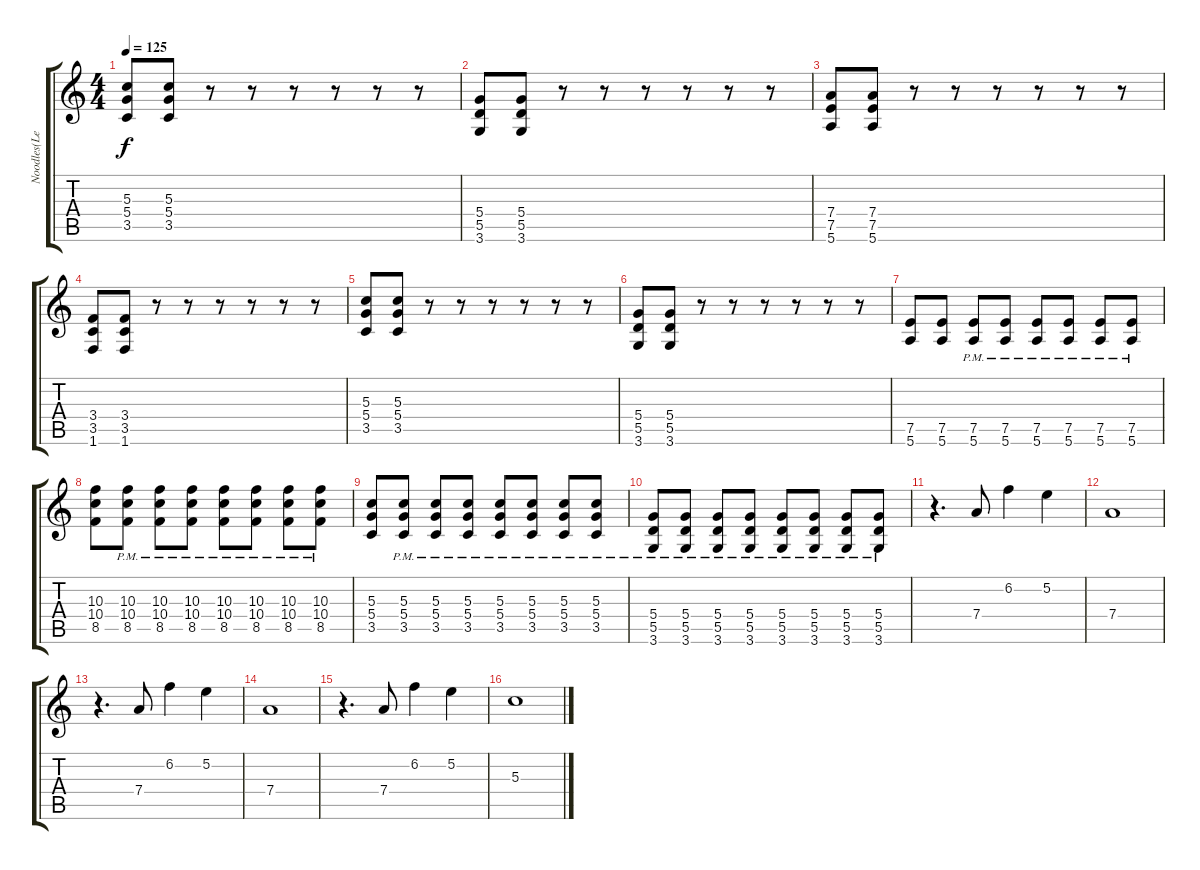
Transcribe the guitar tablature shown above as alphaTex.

\track ("Noodles(Lead Guitar)" "Noodles(Le") {instrument distortionguitar}
\staff {score tabs}
\tuning (E4 B3 G3 D3 A2 E2) {hide}
\ts (4 4)
\tempo 125
\clef g2
\ks c
(5.3 5.4 3.5).8{dy f} (5.3 5.4 3.5).8 r.8 r.8 r.8 r.8 r.8 r.8 |
(5.4 5.5 3.6).8 (5.4 5.5 3.6).8 r.8 r.8 r.8 r.8 r.8 r.8 |
(7.4 7.5 5.6).8 (7.4 7.5 5.6).8 r.8 r.8 r.8 r.8 r.8 r.8 |
(3.4 3.5 1.6).8 (3.4 3.5 1.6).8 r.8 r.8 r.8 r.8 r.8 r.8 |
(5.3 5.4 3.5).8 (5.3 5.4 3.5).8 r.8 r.8 r.8 r.8 r.8 r.8 |
(5.4 5.5 3.6).8 (5.4 5.5 3.6).8 r.8 r.8 r.8 r.8 r.8 r.8 |
(7.5 5.6).8 (7.5 5.6).8 (7.5{pm} 5.6{pm}).8 (7.5{pm} 5.6{pm}).8 (7.5{pm} 5.6{pm}).8 (7.5{pm} 5.6{pm}).8 (7.5{pm} 5.6{pm}).8 (7.5{pm} 5.6{pm}).8 |
(10.3 10.4 8.5).8 (10.3{pm} 10.4{pm} 8.5{pm}).8 (10.3{pm} 10.4{pm} 8.5{pm}).8 (10.3{pm} 10.4{pm} 8.5{pm}).8 (10.3{pm} 10.4{pm} 8.5{pm}).8 (10.3{pm} 10.4{pm} 8.5{pm}).8 (10.3{pm} 10.4{pm} 8.5{pm}).8 (10.3{pm} 10.4{pm} 8.5{pm}).8 |
(5.3 5.4 3.5).8 (5.3{pm} 5.4{pm} 3.5{pm}).8 (5.3{pm} 5.4{pm} 3.5{pm}).8 (5.3{pm} 5.4{pm} 3.5{pm}).8 (5.3{pm} 5.4{pm} 3.5{pm}).8 (5.3{pm} 5.4{pm} 3.5{pm}).8 (5.3{pm} 5.4{pm} 3.5{pm}).8 (5.3{pm} 5.4{pm} 3.5{pm}).8 |
(5.4{pm} 5.5{pm} 3.6{pm}).8 (5.4{pm} 5.5{pm} 3.6{pm}).8 (5.4{pm} 5.5{pm} 3.6{pm}).8 (5.4{pm} 5.5{pm} 3.6{pm}).8 (5.4{pm} 5.5{pm} 3.6{pm}).8 (5.4{pm} 5.5{pm} 3.6{pm}).8 (5.4{pm} 5.5{pm} 3.6{pm}).8 (5.4{pm} 5.5{pm} 3.6{pm}).8 |
r.4{d} 7.4.8 6.2.4 5.2.4 |
7.4.1 |
r.4{d} 7.4.8 6.2.4 5.2.4 |
7.4.1 |
r.4{d} 7.4.8 6.2.4 5.2.4 |
5.3.1
